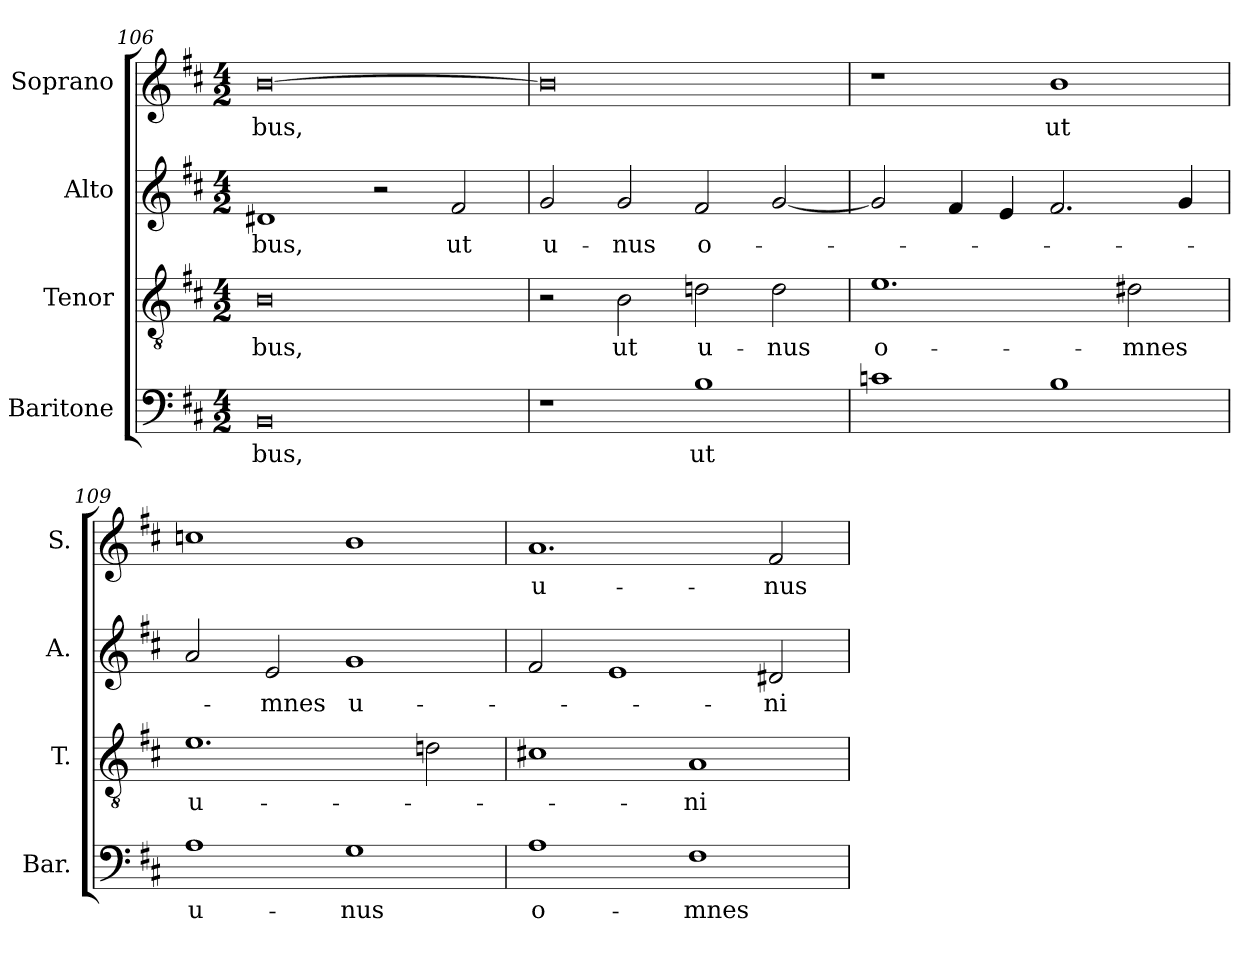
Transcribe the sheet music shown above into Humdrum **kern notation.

**kern	**text	**kern	**text	**kern	**text	**kern	**text
*part4	*part4	*part3	*part3	*part2	*part2	*part1	*part1
*staff4	*staff4	*staff3	*staff3	*staff2	*staff2	*staff1	*staff1
*I"Baritone	*	*I"Tenor	*	*I"Alto	*	*I"Soprano	*
*I'Bar.	*	*I'T.	*	*I'A.	*	*I'S.	*
*clefF4	*	*clefGv2	*	*clefG2	*	*clefG2	*
*	*	*ITrd7c12	*	*	*	*	*
*k[f#c#]	*	*k[f#c#]	*	*k[f#c#]	*	*k[f#c#]	*
*D:	*	*D:	*	*D:	*	*D:	*
*M4/2	*	*M4/2	*	*M4/2	*	*M4/2	*
=106	=106	=106	=106	=106	=106	=106	=106
!	!LO:LY:b:color=#000000	!	!	!	!	!	!
!	!	!	!LO:LY:b:color=#000000	!	!	!	!
!	!	!	!	!	!LO:LY:b:color=#000000	!	!
!	!	!	!	!	!	!	!LO:LY:b:color=#000000
0BBi	-bus,	0BBi	-bus,	1d#Xi	-bus,	[0bi	-bus,
.	.	.	.	2r	.	.	.
!	!	!	!	!	!LO:LY:b:color=#000000	!	!
.	.	.	.	2f#i/	ut	.	.
=107	=107	=107	=107	=107	=107	=107	=107
!	!	!	!	!	!LO:LY:b:color=#000000	!	!
1r	.	2r	.	2gi/	u-	0bi]	.
!	!	!	!LO:LY:b:color=#000000	!	!	!	!
!	!	!	!	!	!LO:LY:b:color=#000000	!	!
.	.	2BBi\	ut	2gi/	-nus	.	.
!	!LO:LY:b:color=#000000	!	!	!	!	!	!
!	!	!	!LO:LY:b:color=#000000	!	!	!	!
!	!	!	!	!	!LO:LY:b:color=#000000	!	!
1Bi	ut	2Dni\	u-	2f#i/	o-	.	.
!	!	!	!LO:LY:b:color=#000000	!	!	!	!
.	.	2Di\	-nus	[2gi/	.	.	.
=108	=108	=108	=108	=108	=108	=108	=108
!	!	!	!LO:LY:b:color=#000000	!	!	!	!
1cni	.	1.Ei	o-	2gi/]	.	1r	.
.	.	.	.	4f#i/	.	.	.
.	.	.	.	4ei/	.	.	.
!	!	!	!	!	!	!	!LO:LY:b:color=#000000
1Bi	.	.	.	2.f#i/	.	1bi	ut
!	!	!	!LO:LY:b:color=#000000	!	!	!	!
.	.	2D#Xi\	-mnes	.	.	.	.
.	.	.	.	4gi/	.	.	.
=109	=109	=109	=109	=109	=109	=109	=109
!	!LO:LY:b:color=#000000	!	!	!	!	!	!
!	!	!	!LO:LY:b:color=#000000	!	!	!	!
1Ai	u-	1.Ei	u-	2ai/	.	1ccni	.
!	!	!	!	!	!LO:LY:b:color=#000000	!	!
.	.	.	.	2ei/	-mnes	.	.
!	!LO:LY:b:color=#000000	!	!	!	!	!	!
!	!	!	!	!	!LO:LY:b:color=#000000	!	!
1Gi	-nus	.	.	1gi	u-	1bi	.
.	.	2Dni\	.	.	.	.	.
=110	=110	=110	=110	=110	=110	=110	=110
!	!LO:LY:b:color=#000000	!	!	!	!	!	!
!	!	!	!	!	!	!	!LO:LY:b:color=#000000
1Ai	o-	1C#Xi	.	2f#i/	.	1.ai	u-
.	.	.	.	1ei	.	.	.
!	!LO:LY:b:color=#000000	!	!	!	!	!	!
!	!	!	!LO:LY:b:color=#000000	!	!	!	!
1F#i	-mnes	1AAi	-ni-	.	.	.	.
!	!	!	!	!	!LO:LY:b:color=#000000	!	!
!	!	!	!	!	!	!	!LO:LY:b:color=#000000
.	.	.	.	2d#Xi/	-ni-	2f#i/	-nus
=	=	=	=	=	=	=	=
*-	*-	*-	*-	*-	*-	*-	*-
